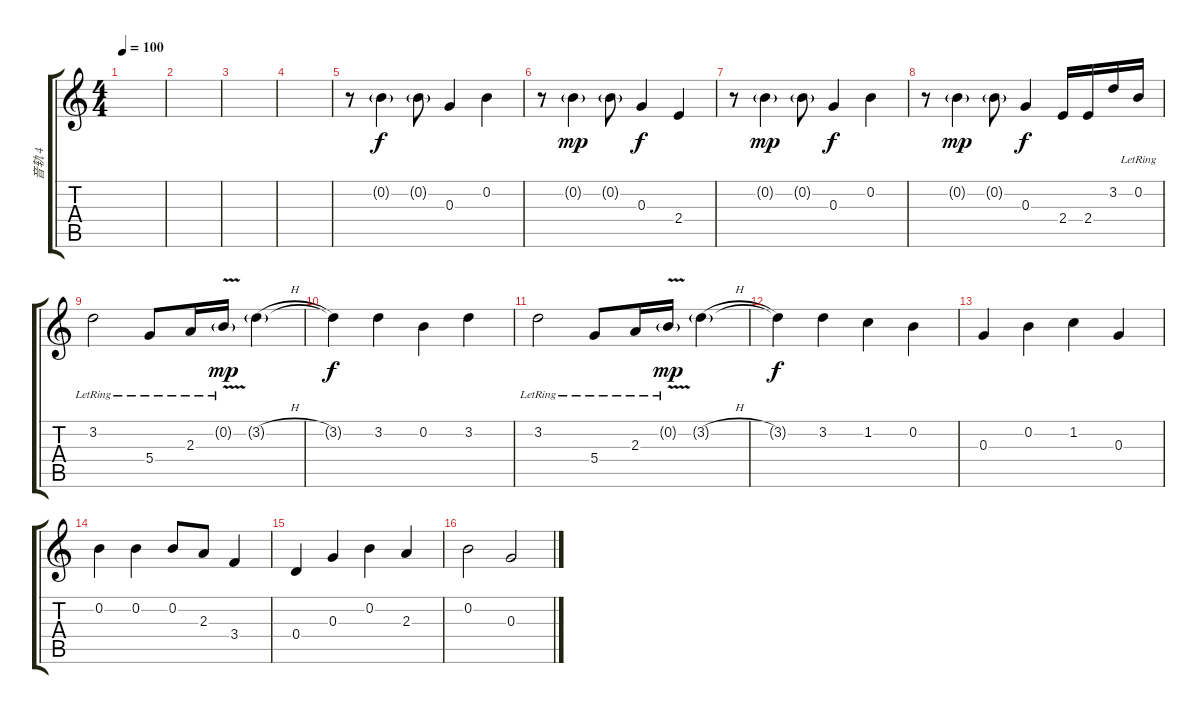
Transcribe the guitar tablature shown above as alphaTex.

\track ("音轨 4" "音轨 4") {instrument acousticbass}
\staff {score tabs}
\tuning (E4 B3 G3 D3 A2 E2) {hide}
\ts (4 4)
\tempo 100
\clef g2
\ks c
|
|
|
|
r.8 0.2{g}.4 0.2{g}.8 0.3.4{dy f} 0.2.4 |
r.8 0.2{g}.4{dy mp} 0.2{g}.8 0.3.4{dy f} 2.4.4 |
r.8 0.2{g}.4{dy mp} 0.2{g}.8 0.3.4{dy f} 0.2.4 |
r.8 0.2{g}.4{dy mp} 0.2{g}.8 0.3.4{dy f} 2.4.16 2.4.16 3.2.16 0.2{lr}.16 |
3.2{lr}.2 5.4{lr}.8 2.3{lr}.16 0.2{v g lr}.16{dy mp} 3.2{h g}.4 |
3.2{t}.4{dy f} 3.2.4 0.2.4 3.2.4 |
3.2{lr}.2 5.4{lr}.8 2.3{lr}.16 0.2{v g lr}.16{dy mp} 3.2{h g}.4 |
3.2{t}.4{dy f} 3.2.4 1.2.4 0.2.4 |
0.3.4 0.2.4 1.2.4 0.3.4 |
0.2.4 0.2.4 0.2.8 2.3.8 3.4.4 |
0.4.4 0.3.4 0.2.4 2.3.4 |
0.2.2 0.3.2
